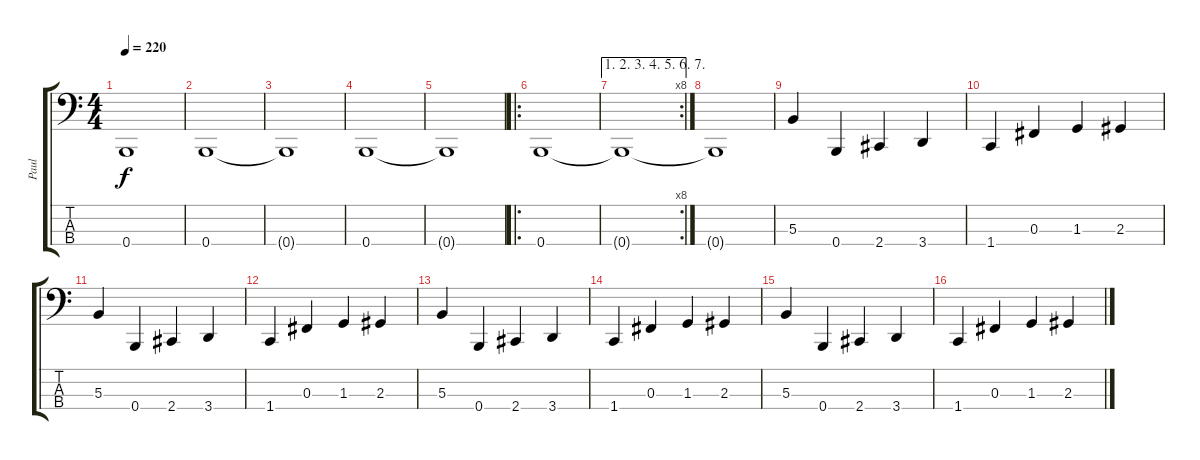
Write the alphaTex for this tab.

\track ("Paul" "Paul") {instrument electricbasspick}
\staff {score tabs}
\tuning (E2 B1 Gb1 B0) {hide}
\ts (4 4)
\tempo 220
\clef f4
\ks c
0.4{t}.1{dy f} |
0.4.1 |
0.4{t}.1 |
0.4.1 |
0.4{t}.1 |
\ro
0.4.1 |
\ae (1 2 3 4 5 6 7)
\rc 8
0.4{t}.1 |
0.4{t}.1 |
5.3.4 0.4.4 2.4.4 3.4.4 |
1.4.4 0.3.4 1.3.4 2.3.4 |
5.3.4 0.4.4 2.4.4 3.4.4 |
1.4.4 0.3.4 1.3.4 2.3.4 |
5.3.4 0.4.4 2.4.4 3.4.4 |
1.4.4 0.3.4 1.3.4 2.3.4 |
5.3.4 0.4.4 2.4.4 3.4.4 |
1.4.4 0.3.4 1.3.4 2.3.4
